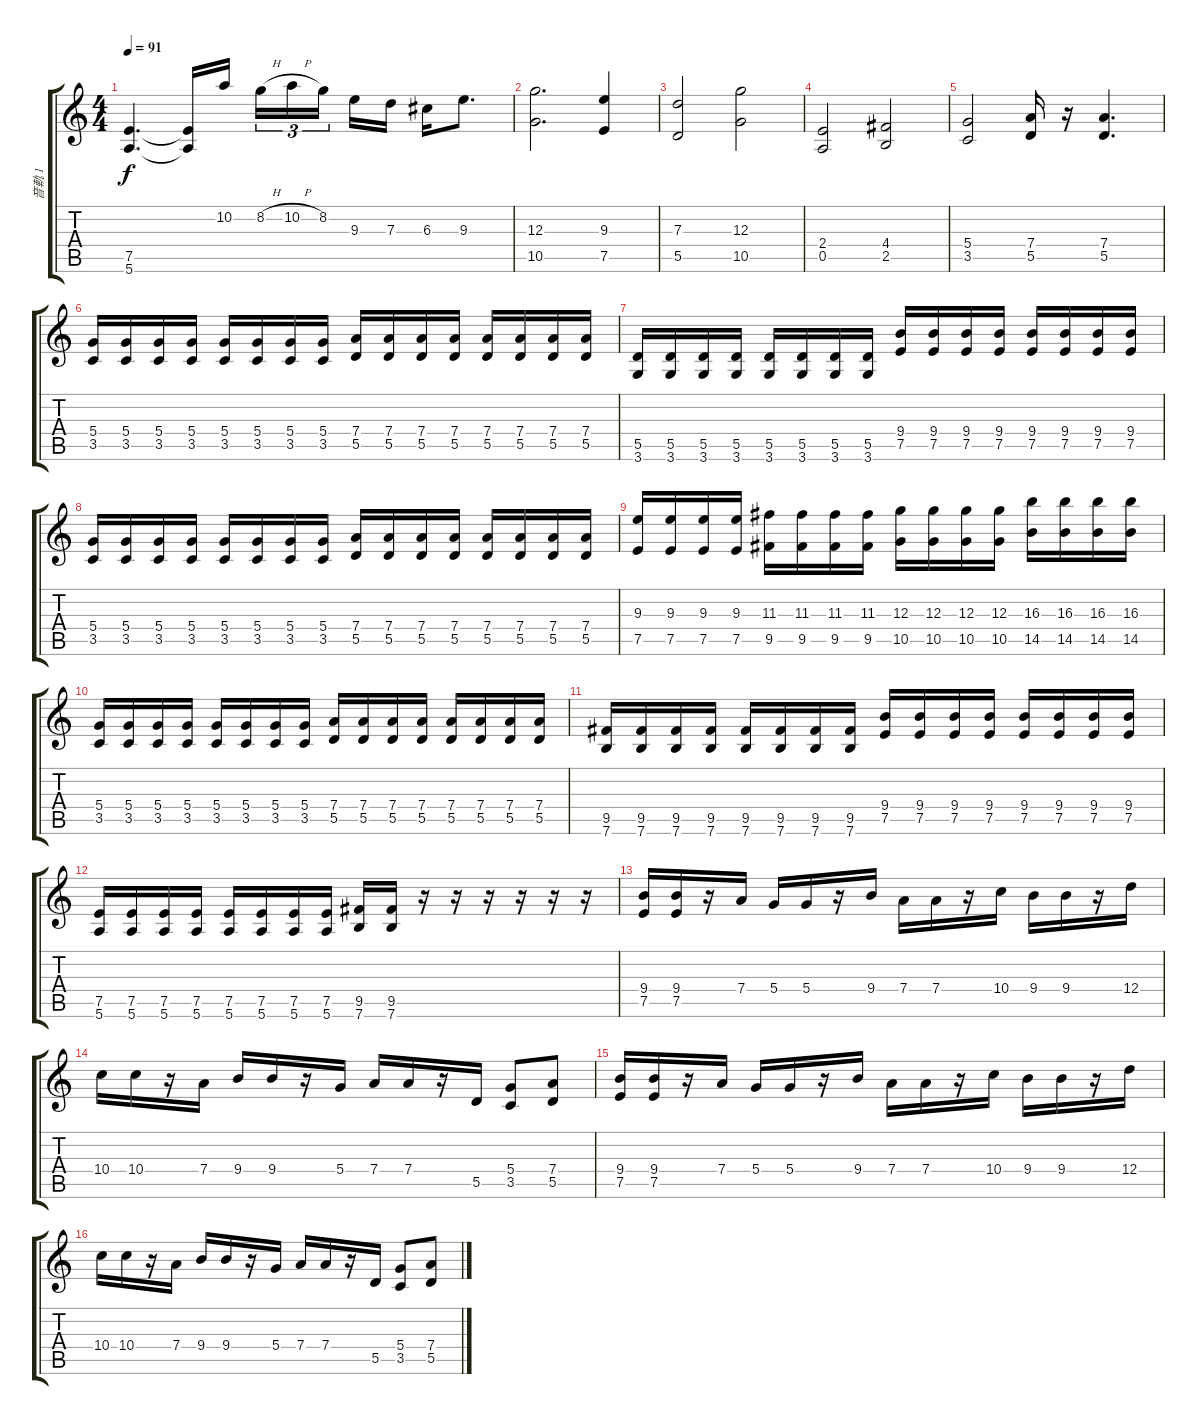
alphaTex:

\track ("音軌 1" "音軌 1") {instrument overdrivenguitar}
\staff {score tabs}
\tuning (E4 B3 G3 D3 A2 E2) {hide}
\ts (4 4)
\tempo 91
\clef g2
\ks c
(7.5 5.6).4{d dy f} (7.5{t} 5.6{t}).16 10.2.16 8.2{h}.16{tu (3 2)} 10.2{h}.16{tu (3 2)} 8.2.16{tu (3 2) beam splitsecondary} 9.3.16 7.3.16 6.3.16 9.3.8{d} |
(12.3 10.5).2{d} (9.3 7.5).4 |
(7.3 5.5).2 (12.3 10.5).2 |
(2.4 0.5).2 (4.4 2.5).2 |
(5.4 3.5).2 (7.4 5.5).16 r.16 (7.4 5.5).4{d} |
(5.4 3.5).16 (5.4 3.5).16 (5.4 3.5).16 (5.4 3.5).16 (5.4 3.5).16 (5.4 3.5).16 (5.4 3.5).16 (5.4 3.5).16 (7.4 5.5).16 (7.4 5.5).16 (7.4 5.5).16 (7.4 5.5).16 (7.4 5.5).16 (7.4 5.5).16 (7.4 5.5).16 (7.4 5.5).16 |
(5.5 3.6).16 (5.5 3.6).16 (5.5 3.6).16 (5.5 3.6).16 (5.5 3.6).16 (5.5 3.6).16 (5.5 3.6).16 (5.5 3.6).16 (9.4 7.5).16 (9.4 7.5).16 (9.4 7.5).16 (9.4 7.5).16 (9.4 7.5).16 (9.4 7.5).16 (9.4 7.5).16 (9.4 7.5).16 |
(5.4 3.5).16 (5.4 3.5).16 (5.4 3.5).16 (5.4 3.5).16 (5.4 3.5).16 (5.4 3.5).16 (5.4 3.5).16 (5.4 3.5).16 (7.4 5.5).16 (7.4 5.5).16 (7.4 5.5).16 (7.4 5.5).16 (7.4 5.5).16 (7.4 5.5).16 (7.4 5.5).16 (7.4 5.5).16 |
(9.3 7.5).16 (9.3 7.5).16 (9.3 7.5).16 (9.3 7.5).16 (11.3 9.5).16 (11.3 9.5).16 (11.3 9.5).16 (11.3 9.5).16 (12.3 10.5).16 (12.3 10.5).16 (12.3 10.5).16 (12.3 10.5).16 (16.3 14.5).16 (16.3 14.5).16 (16.3 14.5).16 (16.3 14.5).16 |
(5.4 3.5).16 (5.4 3.5).16 (5.4 3.5).16 (5.4 3.5).16 (5.4 3.5).16 (5.4 3.5).16 (5.4 3.5).16 (5.4 3.5).16 (7.4 5.5).16 (7.4 5.5).16 (7.4 5.5).16 (7.4 5.5).16 (7.4 5.5).16 (7.4 5.5).16 (7.4 5.5).16 (7.4 5.5).16 |
(9.5 7.6).16 (9.5 7.6).16 (9.5 7.6).16 (9.5 7.6).16 (9.5 7.6).16 (9.5 7.6).16 (9.5 7.6).16 (9.5 7.6).16 (9.4 7.5).16 (9.4 7.5).16 (9.4 7.5).16 (9.4 7.5).16 (9.4 7.5).16 (9.4 7.5).16 (9.4 7.5).16 (9.4 7.5).16 |
(7.5 5.6).16 (7.5 5.6).16 (7.5 5.6).16 (7.5 5.6).16 (7.5 5.6).16 (7.5 5.6).16 (7.5 5.6).16 (7.5 5.6).16 (9.5 7.6).16 (9.5 7.6).16 r.16 r.16 r.16 r.16 r.16 r.16 |
(9.4 7.5).16 (9.4 7.5).16 r.16 7.4.16 5.4.16 5.4.16 r.16 9.4.16 7.4.16 7.4.16 r.16 10.4.16 9.4.16 9.4.16 r.16 12.4.16 |
10.4.16 10.4.16 r.16 7.4.16 9.4.16 9.4.16 r.16 5.4.16 7.4.16 7.4.16 r.16 5.5.16 (5.4 3.5).8 (7.4 5.5).8 |
(9.4 7.5).16 (9.4 7.5).16 r.16 7.4.16 5.4.16 5.4.16 r.16 9.4.16 7.4.16 7.4.16 r.16 10.4.16 9.4.16 9.4.16 r.16 12.4.16 |
10.4.16 10.4.16 r.16 7.4.16 9.4.16 9.4.16 r.16 5.4.16 7.4.16 7.4.16 r.16 5.5.16 (5.4 3.5).8 (7.4 5.5).8
